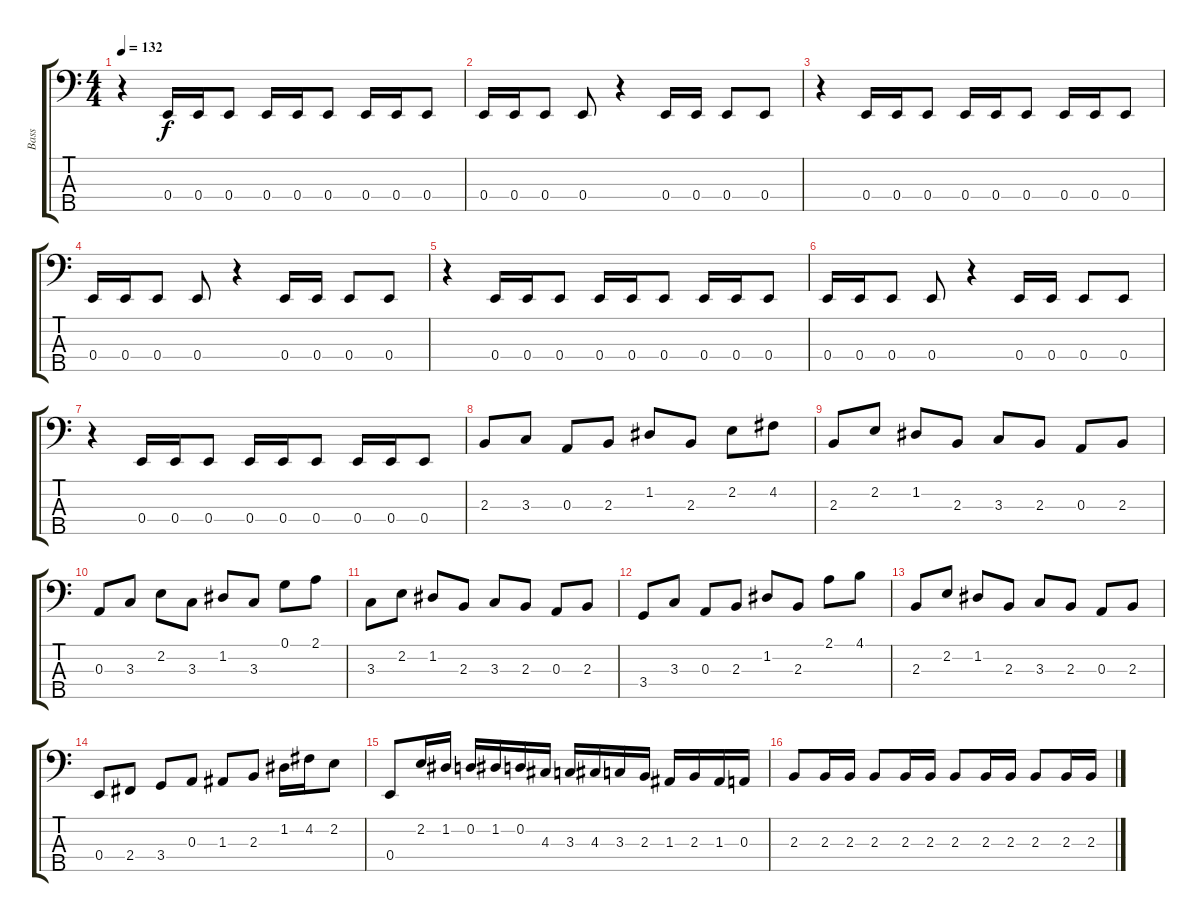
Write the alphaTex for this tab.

\track (" Bass" " Bass") {instrument electricbassfinger}
\staff {score tabs}
\tuning (G2 D2 A1 E1 B0) {hide}
\ts (4 4)
\tempo 132
\clef f4
\ks c
r.4{dy f} 0.4.16 0.4.16 0.4.8 0.4.16 0.4.16 0.4.8 0.4.16 0.4.16 0.4.8 |
0.4.16 0.4.16 0.4.8 0.4.8 r.4 0.4.16 0.4.16 0.4.8 0.4.8 |
r.4 0.4.16 0.4.16 0.4.8 0.4.16 0.4.16 0.4.8 0.4.16 0.4.16 0.4.8 |
0.4.16 0.4.16 0.4.8 0.4.8 r.4 0.4.16 0.4.16 0.4.8 0.4.8 |
r.4 0.4.16 0.4.16 0.4.8 0.4.16 0.4.16 0.4.8 0.4.16 0.4.16 0.4.8 |
0.4.16 0.4.16 0.4.8 0.4.8 r.4 0.4.16 0.4.16 0.4.8 0.4.8 |
r.4 0.4.16 0.4.16 0.4.8 0.4.16 0.4.16 0.4.8 0.4.16 0.4.16 0.4.8 |
2.3.8 3.3.8 0.3.8 2.3.8 1.2.8 2.3.8 2.2.8 4.2.8 |
2.3.8 2.2.8 1.2.8 2.3.8 3.3.8 2.3.8 0.3.8 2.3.8 |
0.3.8 3.3.8 2.2.8 3.3.8 1.2.8 3.3.8 0.1.8 2.1.8 |
3.3.8 2.2.8 1.2.8 2.3.8 3.3.8 2.3.8 0.3.8 2.3.8 |
3.4.8 3.3.8 0.3.8 2.3.8 1.2.8 2.3.8 2.1.8 4.1.8 |
2.3.8 2.2.8 1.2.8 2.3.8 3.3.8 2.3.8 0.3.8 2.3.8 |
0.4.8 2.4.8 3.4.8 0.3.8 1.3.8 2.3.8 1.2.16 4.2.16 2.2.8 |
0.4.8 2.2.16 1.2.16 0.2.16 1.2.16 0.2.16 4.3.16 3.3.16 4.3.16 3.3.16 2.3.16 1.3.16 2.3.16 1.3.16 0.3.16 |
2.3.8 2.3.16 2.3.16 2.3.8 2.3.16 2.3.16 2.3.8 2.3.16 2.3.16 2.3.8 2.3.16 2.3.16
